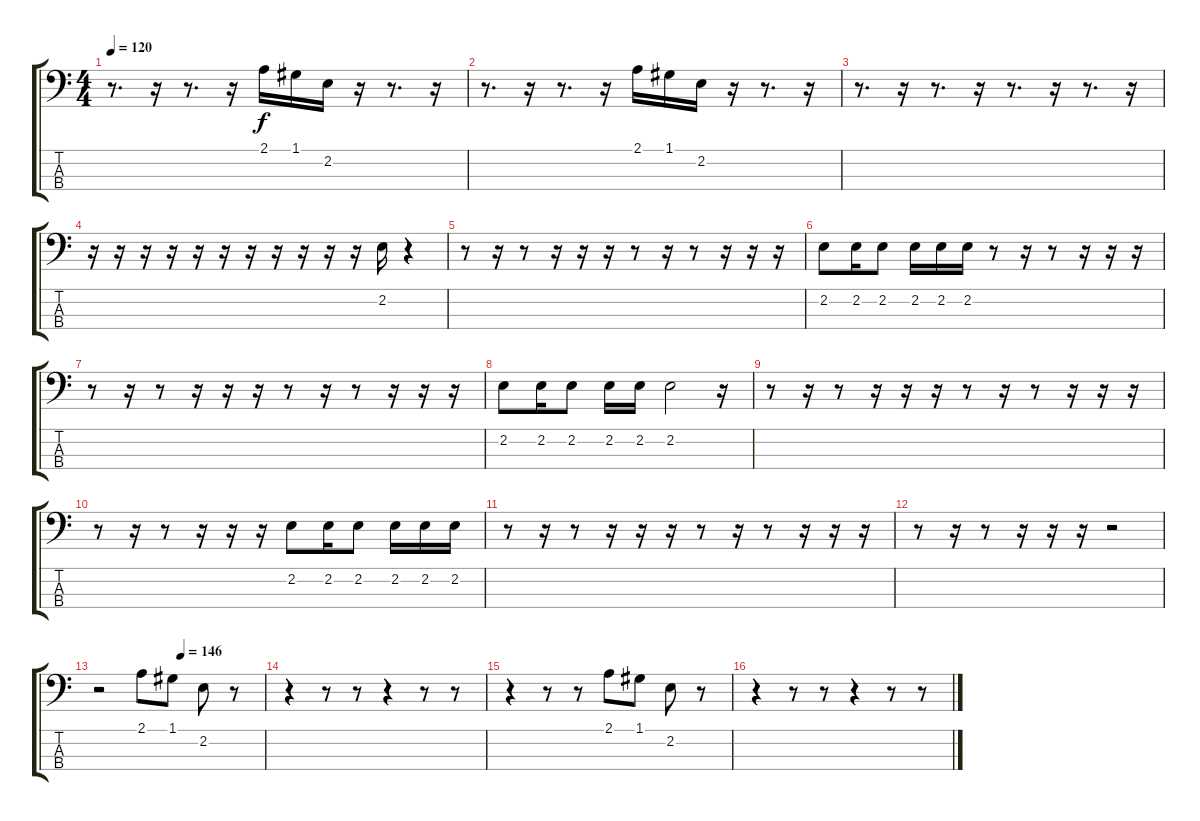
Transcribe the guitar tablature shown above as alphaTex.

\track "" {instrument electricbasspick}
\staff {score tabs}
\tuning (G2 D2 A1 E1) {hide}
\ts (4 4)
\tempo 120
\clef f4
\ks c
r.8{d dy f} r.16 r.8{d} r.16 2.1.16 1.1.16 2.2.16 r.16 r.8{d} r.16 |
r.8{d} r.16 r.8{d} r.16 2.1.16 1.1.16 2.2.16 r.16 r.8{d} r.16 |
r.8{d} r.16 r.8{d} r.16 r.8{d} r.16 r.8{d} r.16 |
r.16 r.16 r.16 r.16 r.16 r.16 r.16 r.16 r.16 r.16 r.16 2.2.16 r.4 |
r.8 r.16 r.8 r.16 r.16 r.16 r.8 r.16 r.8 r.16 r.16 r.16 |
2.2.8 2.2.16 2.2.8 2.2.16 2.2.16 2.2.16 r.8 r.16 r.8 r.16 r.16 r.16 |
r.8 r.16 r.8 r.16 r.16 r.16 r.8 r.16 r.8 r.16 r.16 r.16 |
2.2.8 2.2.16 2.2.8 2.2.16 2.2.16 2.2.2 r.16 |
r.8 r.16 r.8 r.16 r.16 r.16 r.8 r.16 r.8 r.16 r.16 r.16 |
r.8 r.16 r.8 r.16 r.16 r.16 2.2.8 2.2.16 2.2.8 2.2.16 2.2.16 2.2.16 |
r.8 r.16 r.8 r.16 r.16 r.16 r.8 r.16 r.8 r.16 r.16 r.16 |
r.8 r.16 r.8 r.16 r.16 r.16 r.2 |
\tempo (146 0.5)
r.2 2.1.8 1.1.8 2.2.8 r.8 |
r.4 r.8 r.8 r.4 r.8 r.8 |
r.4 r.8 r.8 2.1.8 1.1.8 2.2.8 r.8 |
r.4 r.8 r.8 r.4 r.8 r.8
